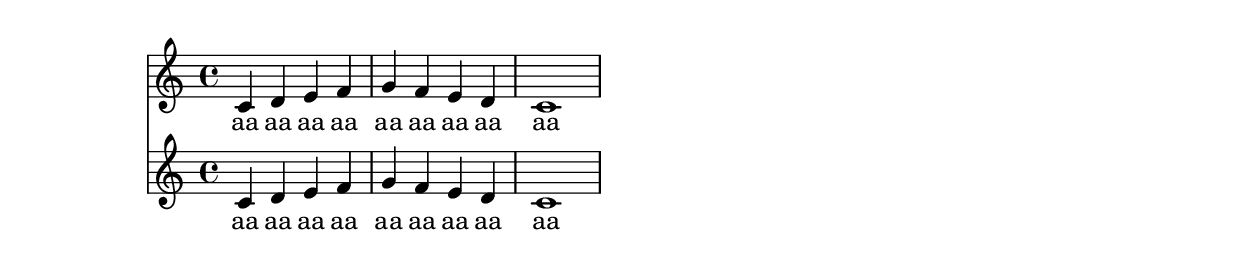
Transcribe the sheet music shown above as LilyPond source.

% Do not edit this file; it is automatically
% generated from Documentation/snippets/new
% This file is in the public domain.
%% Note: this file works from version 2.13.16
\version "2.13.36"

\header {
%% Translation of GIT committish: 0b55335aeca1de539bf1125b717e0c21bb6fa31b
  texidoces = "
Este fragmento de código muestra cómo situar la línea de base de la
letra más cerca del pentagrama.

"
  doctitlees = "Ajuste del especiado vertical de la letra"


%% Translation of GIT committish: 9a65042d49324f2e3dff18c4b0858def81232eea
  texidocfr = "
Cet extrait illustre la manière de rapprocher la ligne de paroles
de la portée.

"
  doctitlefr = "Ajustement de l'espacement vertical des paroles"


  lsrtags = "text, vocal-music, spacing"
  texidoc = "
This snippet shows how to bring the lyrics line closer to the staff.

"
  doctitle = "Adjusting lyrics vertical spacing"
} % begin verbatim


% Default layout:
<<
  \new Staff \new Voice = melody \relative c' {
    c4 d e f
    g4 f e d
    c1
  }
  \new Lyrics \lyricsto melody { aa aa aa aa aa aa aa aa aa }

  % Reducing the minimum space below the staff and above the lyrics:
  \new Staff {
    \new Voice = melody \relative c' {
      c4 d e f
      g4 f e d
      c1
    }
  }
  \new Lyrics \with {
    \override VerticalAxisGroup #'inter-staff-spacing = #'((space . 1))
  }
  \lyricsto melody { aa aa aa aa aa aa aa aa aa }
>>
